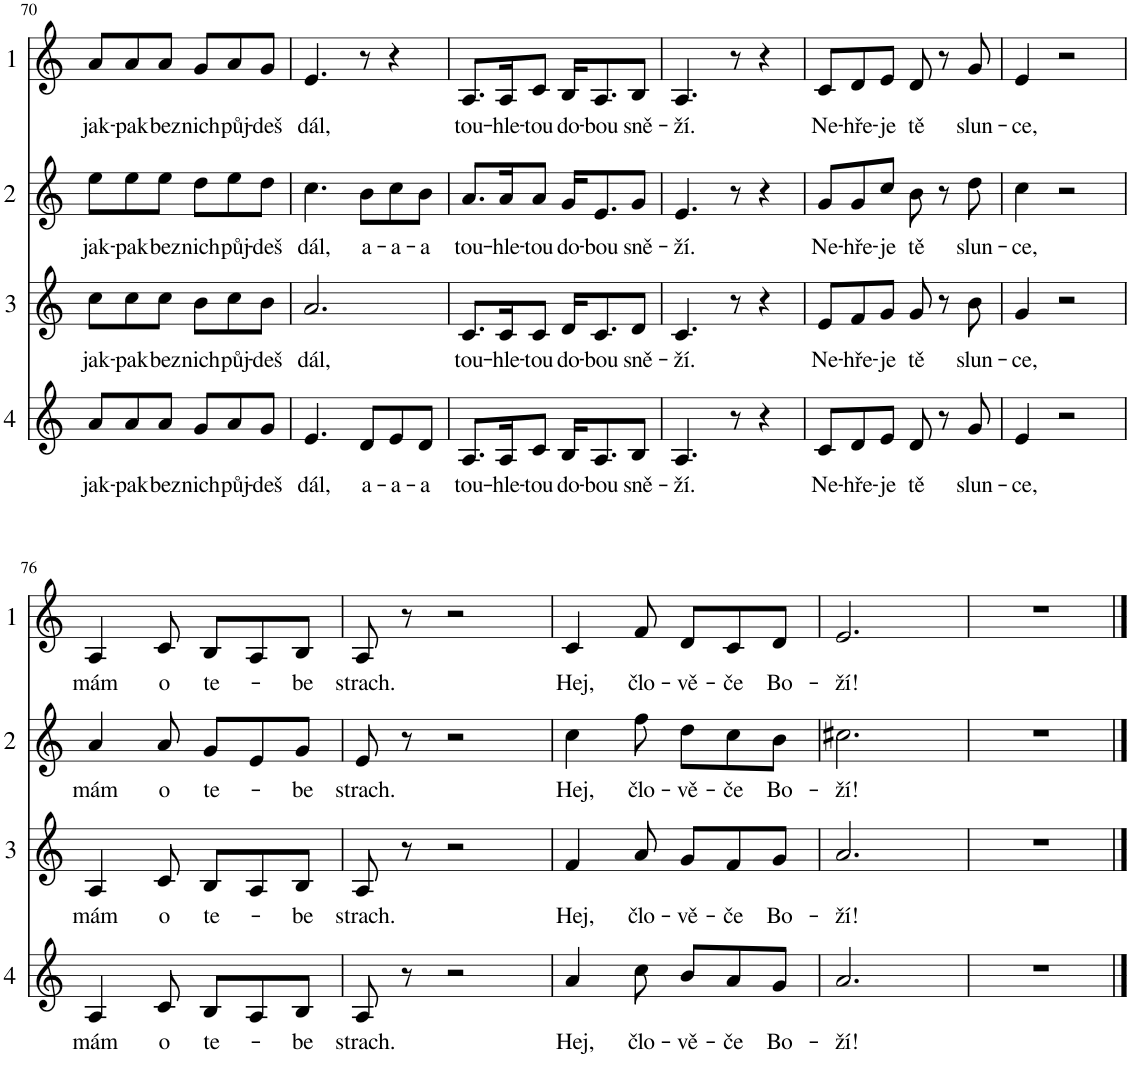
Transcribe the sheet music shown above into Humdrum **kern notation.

**kern	**text	**kern	**text	**kern	**text	**kern	**text
*part4	*part4	*part3	*part3	*part2	*part2	*part1	*part1
*staff4	*staff4	*staff3	*staff3	*staff2	*staff2	*staff1	*staff1
*I"Hlas 4	*	*I"Hlas 3	*	*I"Hlas 2	*	*I"Hlas 1	*
!!LO:PB:g=z
*clefG2	*	*clefG2	*	*clefG2	*	*clefG2	*
*k[]	*	*k[]	*	*k[]	*	*k[]	*
*M6/8	*	*M6/8	*	*M6/8	*	*M6/8	*
=70	=70	=70	=70	=70	=70	=70	=70
!	!LO:LY:b	!	!LO:LY:b	!	!LO:LY:b	!	!LO:LY:b
8a/L	jak-	8cc\L	jak-	8ee\L	jak-	8a/L	jak-
!	!LO:LY:b	!	!LO:LY:b	!	!LO:LY:b	!	!LO:LY:b
8a/	-pak	8cc\	-pak	8ee\	-pak	8a/	-pak
!	!LO:LY:b	!	!LO:LY:b	!	!LO:LY:b	!	!LO:LY:b
8a/J	bez	8cc\J	bez	8ee\J	bez	8a/J	bez
!	!LO:LY:b	!	!LO:LY:b	!	!LO:LY:b	!	!LO:LY:b
8g/L	nich	8b\L	nich	8dd\L	nich	8g/L	nich
!	!LO:LY:b	!	!LO:LY:b	!	!LO:LY:b	!	!LO:LY:b
8a/	půj-	8cc\	půj-	8ee\	půj-	8a/	půj-
!	!LO:LY:b	!	!LO:LY:b	!	!LO:LY:b	!	!LO:LY:b
8g/J	-deš	8b\J	-deš	8dd\J	-deš	8g/J	-deš
=71	=71	=71	=71	=71	=71	=71	=71
!	!LO:LY:b	!	!LO:LY:b	!	!LO:LY:b	!	!LO:LY:b
4.e/	dál,	2.a/	dál,	4.cc\	dál,	4.e/	dál,
!	!LO:LY:b	!	!	!	!LO:LY:b	!	!
8d/L	a-	.	.	8b\L	a-	8r	.
!	!LO:LY:b	!	!	!	!LO:LY:b	!	!
8e/	-a-	.	.	8cc\	-a-	4r	.
!	!LO:LY:b	!	!	!	!LO:LY:b	!	!
8d/J	-a	.	.	8b\J	-a	.	.
=72	=72	=72	=72	=72	=72	=72	=72
!	!LO:LY:b	!	!LO:LY:b	!	!LO:LY:b	!	!LO:LY:b
8.A/L	tou-	8.c/L	tou-	8.a/L	tou-	8.A/L	tou-
!	!LO:LY:b	!	!LO:LY:b	!	!LO:LY:b	!	!LO:LY:b
16A/K	-hle-	16c/K	-hle-	16a/K	-hle-	16A/K	-hle-
!	!LO:LY:b	!	!LO:LY:b	!	!LO:LY:b	!	!LO:LY:b
8c/J	-tou	8c/J	-tou	8a/J	-tou	8c/J	-tou
!	!LO:LY:b	!	!LO:LY:b	!	!LO:LY:b	!	!LO:LY:b
16B/KL	do-	16d/KL	do-	16g/KL	do-	16B/KL	do-
!	!LO:LY:b	!	!LO:LY:b	!	!LO:LY:b	!	!LO:LY:b
8.A/	-bou	8.c/	-bou	8.e/	-bou	8.A/	-bou
!	!LO:LY:b	!	!LO:LY:b	!	!LO:LY:b	!	!LO:LY:b
8B/J	sně-	8d/J	sně-	8g/J	sně-	8B/J	sně-
=73	=73	=73	=73	=73	=73	=73	=73
!	!LO:LY:b	!	!LO:LY:b	!	!LO:LY:b	!	!LO:LY:b
4.A/	-ží.	4.c/	-ží.	4.e/	-ží.	4.A/	-ží.
8r	.	8r	.	8r	.	8r	.
4r	.	4r	.	4r	.	4r	.
=74	=74	=74	=74	=74	=74	=74	=74
!	!LO:LY:b	!	!LO:LY:b	!	!LO:LY:b	!	!LO:LY:b
8c/L	Ne-	8e/L	Ne-	8g/L	Ne-	8c/L	Ne-
!	!LO:LY:b	!	!LO:LY:b	!	!LO:LY:b	!	!LO:LY:b
8d/	-hře-	8f/	-hře-	8g/	-hře-	8d/	-hře-
!	!LO:LY:b	!	!LO:LY:b	!	!LO:LY:b	!	!LO:LY:b
8e/J	-je	8g/J	-je	8cc/J	-je	8e/J	-je
!	!LO:LY:b	!	!LO:LY:b	!	!LO:LY:b	!	!LO:LY:b
8d/	tě	8g/	tě	8b\	tě	8d/	tě
8r	.	8r	.	8r	.	8r	.
!	!LO:LY:b	!	!LO:LY:b	!	!LO:LY:b	!	!LO:LY:b
8g/	slun-	8b\	slun-	8dd\	slun-	8g/	slun-
=75	=75	=75	=75	=75	=75	=75	=75
!	!LO:LY:b	!	!LO:LY:b	!	!LO:LY:b	!	!LO:LY:b
4e/	-ce,	4g/	-ce,	4cc\	-ce,	4e/	-ce,
2r	.	2r	.	2r	.	2r	.
!!LO:LB:g=z
=76	=76	=76	=76	=76	=76	=76	=76
!	!LO:LY:b	!	!LO:LY:b	!	!LO:LY:b	!	!LO:LY:b
4A/	mám	4A/	mám	4a/	mám	4A/	mám
!	!LO:LY:b	!	!LO:LY:b	!	!LO:LY:b	!	!LO:LY:b
8c/	o	8c/	o	8a/	o	8c/	o
!	!LO:LY:b	!	!LO:LY:b	!	!LO:LY:b	!	!LO:LY:b
8B/L	te-	8B/L	te-	8g/L	te-	8B/L	te-
8A/	.	8A/	.	8e/	.	8A/	.
!	!LO:LY:b	!	!LO:LY:b	!	!LO:LY:b	!	!LO:LY:b
8B/J	-be	8B/J	-be	8g/J	-be	8B/J	-be
=77	=77	=77	=77	=77	=77	=77	=77
!	!LO:LY:b	!	!LO:LY:b	!	!LO:LY:b	!	!LO:LY:b
8A/	strach.	8A/	strach.	8e/	strach.	8A/	strach.
8r	.	8r	.	8r	.	8r	.
2r	.	2r	.	2r	.	2r	.
=78	=78	=78	=78	=78	=78	=78	=78
!	!LO:LY:b	!	!LO:LY:b	!	!LO:LY:b	!	!LO:LY:b
4a/	Hej,	4f/	Hej,	4cc\	Hej,	4c/	Hej,
!	!LO:LY:b	!	!LO:LY:b	!	!LO:LY:b	!	!LO:LY:b
8cc\	člo-	8a/	člo-	8ff\	člo-	8f/	člo-
!	!LO:LY:b	!	!LO:LY:b	!	!LO:LY:b	!	!LO:LY:b
8b/L	-vě-	8g/L	-vě-	8dd\L	-vě-	8d/L	-vě-
!	!LO:LY:b	!	!LO:LY:b	!	!LO:LY:b	!	!LO:LY:b
8a/	-če	8f/	-če	8cc\	-če	8c/	-če
!	!LO:LY:b	!	!LO:LY:b	!	!LO:LY:b	!	!LO:LY:b
8g/J	Bo-	8g/J	Bo-	8b\J	Bo-	8d/J	Bo-
=79	=79	=79	=79	=79	=79	=79	=79
!	!LO:LY:b	!	!LO:LY:b	!	!LO:LY:b	!	!LO:LY:b
2.a/	-ží!	2.a/	-ží!	2.cc#X\	-ží!	2.e/	-ží!
=80	=80	=80	=80	=80	=80	=80	=80
2.r	.	2.r	.	2.r	.	2.r	.
==	==	==	==	==	==	==	==
*-	*-	*-	*-	*-	*-	*-	*-
